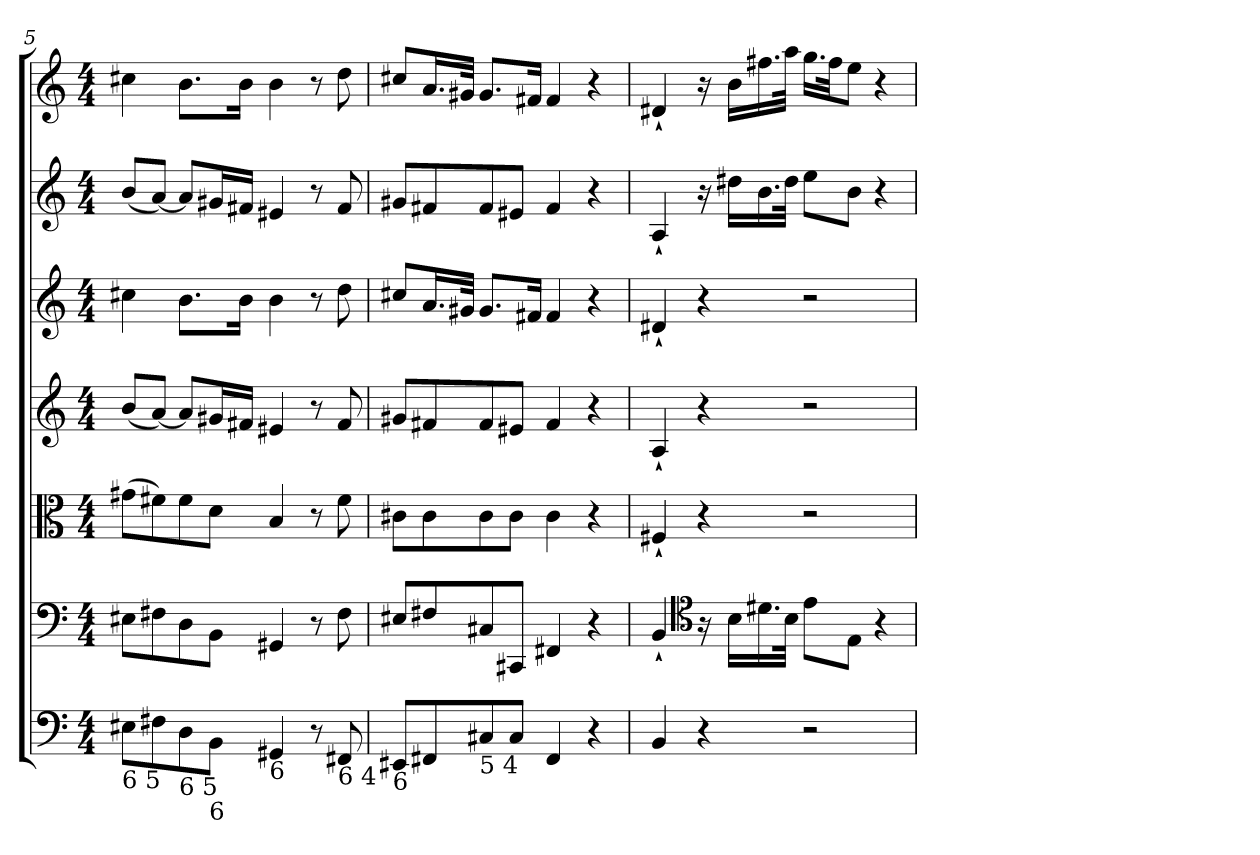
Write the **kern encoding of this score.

**kern	**kern	**kern	**kern	**kern	**kern	**kern
*part5	*part5	*part4	*part4	*part3	*part2	*part1
*staff7	*staff6	*staff5	*staff4	*staff3	*staff2	*staff1
*clefF4	*clefF4	*clefC3	*clefG2	*clefG2	*clefG2	*clefG2
*M4/4	*M4/4	*M4/4	*M4/4	*M4/4	*M4/4	*M4/4
=5	=5	=5	=5	=5	=5	=5
!LO:TX:b:t=6 5	!	!	!	!	!	!
8E#\L	8E#\L	(>8g#\L	(<8b/L	4cc#\	(<8b/L	4cc#\
8F#\	8F#\	8f#\)	[8a/J)	.	[8a/J)	.
!LO:TX:b:t=6 5	!	!	!	!	!	!
8D\	8D\	8f#\	8a/L]	8.b\L	8a/L]	8.b\L
!LO:TX:b:t=6	!	!	!	!	!	!
8BB\J	8BB\J	8d\J	16g#/L	.	16g#/L	.
.	.	.	16f#/JJ	16b\Jk	16f#/JJ	16b\Jk
!LO:TX:b:t=6	!	!	!	!	!	!
4GG#/	4GG#/	4B/	4e#/	4b\	4e#/	4b\
8r	8r	8r	8r	8r	8r	8r
!LO:TX:b:t=6 4	!	!	!	!	!	!
8FF#/	8F#\	8f#\	8f#/	8dd\	8f#/	8dd\
=6	=6	=6	=6	=6	=6	=6
!LO:TX:b:t=6	!	!	!	!	!	!
8EE#/L	8E#/L	8c#\L	8g#/L	8cc#/L	8g#/L	8cc#/L
8FF#/	8F#/	8c#\	8f#/	16.a/L	8f#/	16.a/L
.	.	.	.	32g#/JJk	.	32g#/JJk
!LO:TX:b:t=5 4	!	!	!	!	!	!
8C#/	8C#/	8c#\	8f#/	8.g#/L	8f#/	8.g#/L
8C#/J	8CC#/J	8c#\J	8e#/J	.	8e#/J	.
.	.	.	.	16f#/Jk	.	16f#/Jk
4FF#/	4FF#/	4c#\	4f#/	4f#/	4f#/	4f#/
4r	4r	4r	4r	4r	4r	4r
=7	=7	=7	=7	=7	=7	=7
4BB/	4BB`</	4F#`</	4A`</	4d#`</	4A`</	4d#`</
*	*clefC4	*	*	*	*	*
4r	16r	4r	4r	4r	16r	16r
.	16B\LL	.	.	.	16dd#\LL	16b\LL
.	16.d#\	.	.	.	16.b\	16.ff#\
.	32B\JJk	.	.	.	32dd#\JJk	32aa\JJk
2r	8e\L	2r	2r	2r	8ee\L	16.gg\LL
.	.	.	.	.	.	32ff#\Jk
.	8E\J	.	.	.	8b\J	8ee\J
.	4r	.	.	.	4r	4r
=	=	=	=	=	=	=
*-	*-	*-	*-	*-	*-	*-
